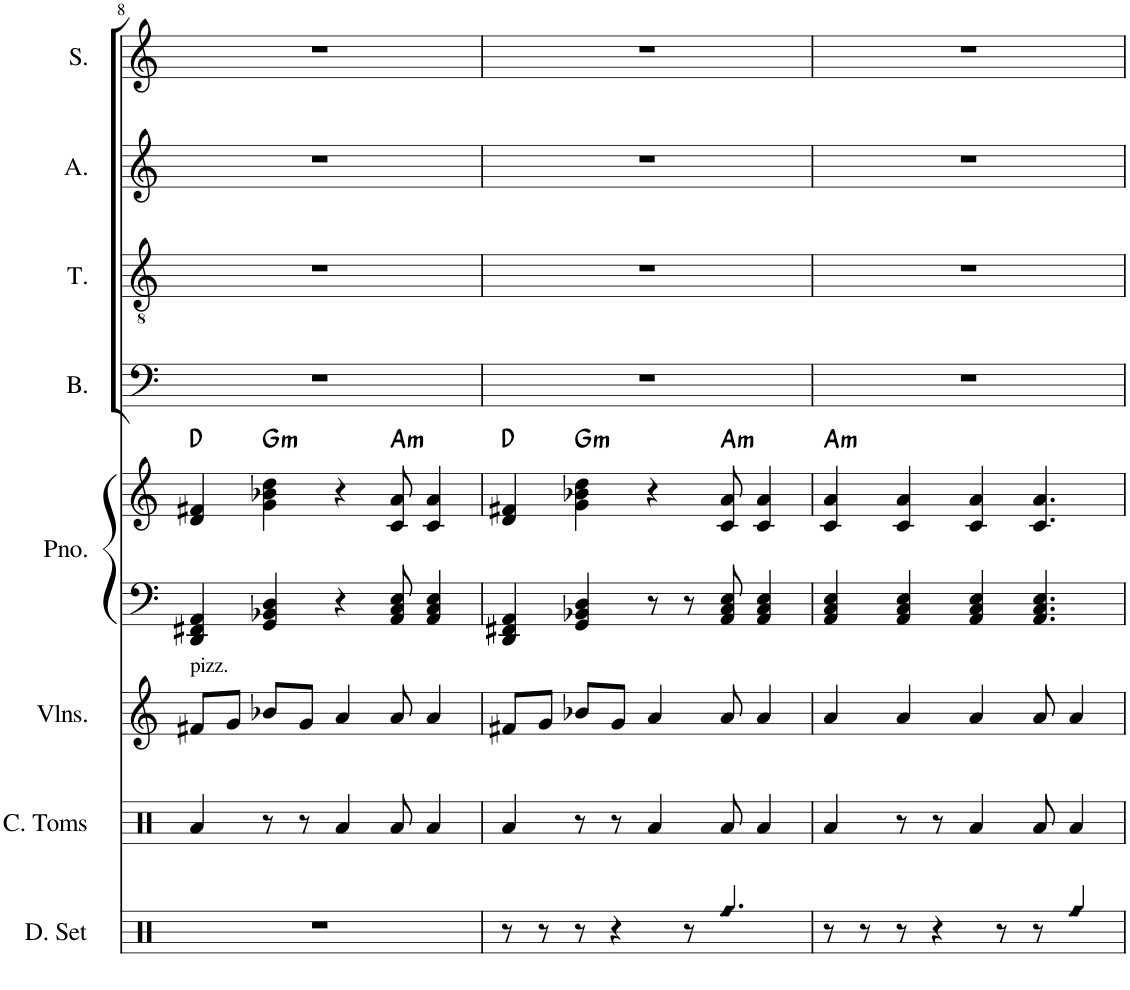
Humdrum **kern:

**kern	**kern	**kern	**kern	**kern	**harte	**kern	**kern	**kern	**kern
*part8	*part7	*part6	*part5	*part5	*part5	*part4	*part3	*part2	*part1
*staff9	*staff8	*staff7	*staff6	*staff5	*	*staff4	*staff3	*staff2	*staff1
*I"Drumset	*I"Concert Toms	*I"Kemanlar	*I"Piyano	*	*	*I"Bass	*I"Tenor	*I"Alto	*I"Soprano
*I'D. Set	*I'C. Toms	*	*I'Pno.	*	*	*I'B.	*I'T.	*I'A.	*I'S.
!!LO:PB:g=z
*clefX	*clefX	*clefG2	*clefF4	*clefG2	*	*clefF4	*clefGv2	*clefG2	*clefG2
*k[]	*k[]	*k[]	*k[]	*k[]	*	*k[]	*k[]	*k[]	*k[]
*M9/8	*M9/8	*M9/8	*M9/8	*M9/8	*	*M9/8	*M9/8	*M9/8	*M9/8
=8	=8	=8	=8	=8	=8	=8	=8	=8	=8
!	!	!LO:TX:a:t=pizz.	!	!	!	!	!	!	!
8%9r	4Ra/	8f#X/L	4DD/ 4FF#X/ 4AA/	4d/ 4f#X/	D:maj	8%9r	8%9r	8%9r	8%9r
.	.	8g/J	.	.	.	.	.	.	.
!	!	!	!	!	!LO:H:kt=m	!	!	!	!
.	8r	8b-X/L	4GG/ 4BB-X/ 4D/	4g\ 4b-X\ 4dd\	G:min	.	.	.	.
.	8r	8g/J	.	.	.	.	.	.	.
.	4Ra/	4a/	4r	4r	.	.	.	.	.
!	!	!	!	!	!LO:H:kt=m	!	!	!	!
.	8Ra/	8a/	8AA/ 8C/ 8E/	8c/ 8a/	A:min	.	.	.	.
.	4Ra/	4a/	4AA/ 4C/ 4E/	4c/ 4a/	.	.	.	.	.
=9	=9	=9	=9	=9	=9	=9	=9	=9	=9
8r	4Ra/	8f#X/L	4DD/ 4FF#X/ 4AA/	4d/ 4f#X/	D:maj	8%9r	8%9r	8%9r	8%9r
8r	.	8g/J	.	.	.	.	.	.	.
!	!	!	!	!	!LO:H:kt=m	!	!	!	!
8r	8r	8b-X/L	4GG/ 4BB-X/ 4D/	4g\ 4b-X\ 4dd\	G:min	.	.	.	.
4r	8r	8g/J	.	.	.	.	.	.	.
.	4Ra/	4a/	8r	4r	.	.	.	.	.
8r	.	.	8r	.	.	.	.	.	.
!LO:N:head=diamond	!	!	!	!	!LO:H:kt=m	!	!	!	!
4.Rff/	8Ra/	8a/	8AA/ 8C/ 8E/	8c/ 8a/	A:min	.	.	.	.
.	4Ra/	4a/	4AA/ 4C/ 4E/	4c/ 4a/	.	.	.	.	.
=10	=10	=10	=10	=10	=10	=10	=10	=10	=10
!	!	!	!	!	!LO:H:kt=m	!	!	!	!
8r	4Ra/	4a/	4AA/ 4C/ 4E/	4c/ 4a/	A:min	8%9r	8%9r	8%9r	8%9r
8r	.	.	.	.	.	.	.	.	.
8r	8r	4a/	4AA/ 4C/ 4E/	4c/ 4a/	.	.	.	.	.
4r	8r	.	.	.	.	.	.	.	.
.	4Ra/	4a/	4AA/ 4C/ 4E/	4c/ 4a/	.	.	.	.	.
8r	.	.	.	.	.	.	.	.	.
8r	8Ra/	8a/	4.AA/ 4.C/ 4.E/	4.c/ 4.a/	.	.	.	.	.
!LO:N:head=diamond	!	!	!	!	!	!	!	!	!
4Rff/	4Ra/	4a/	.	.	.	.	.	.	.
=	=	=	=	=	=	=	=	=	=
*-	*-	*-	*-	*-	*-	*-	*-	*-	*-
